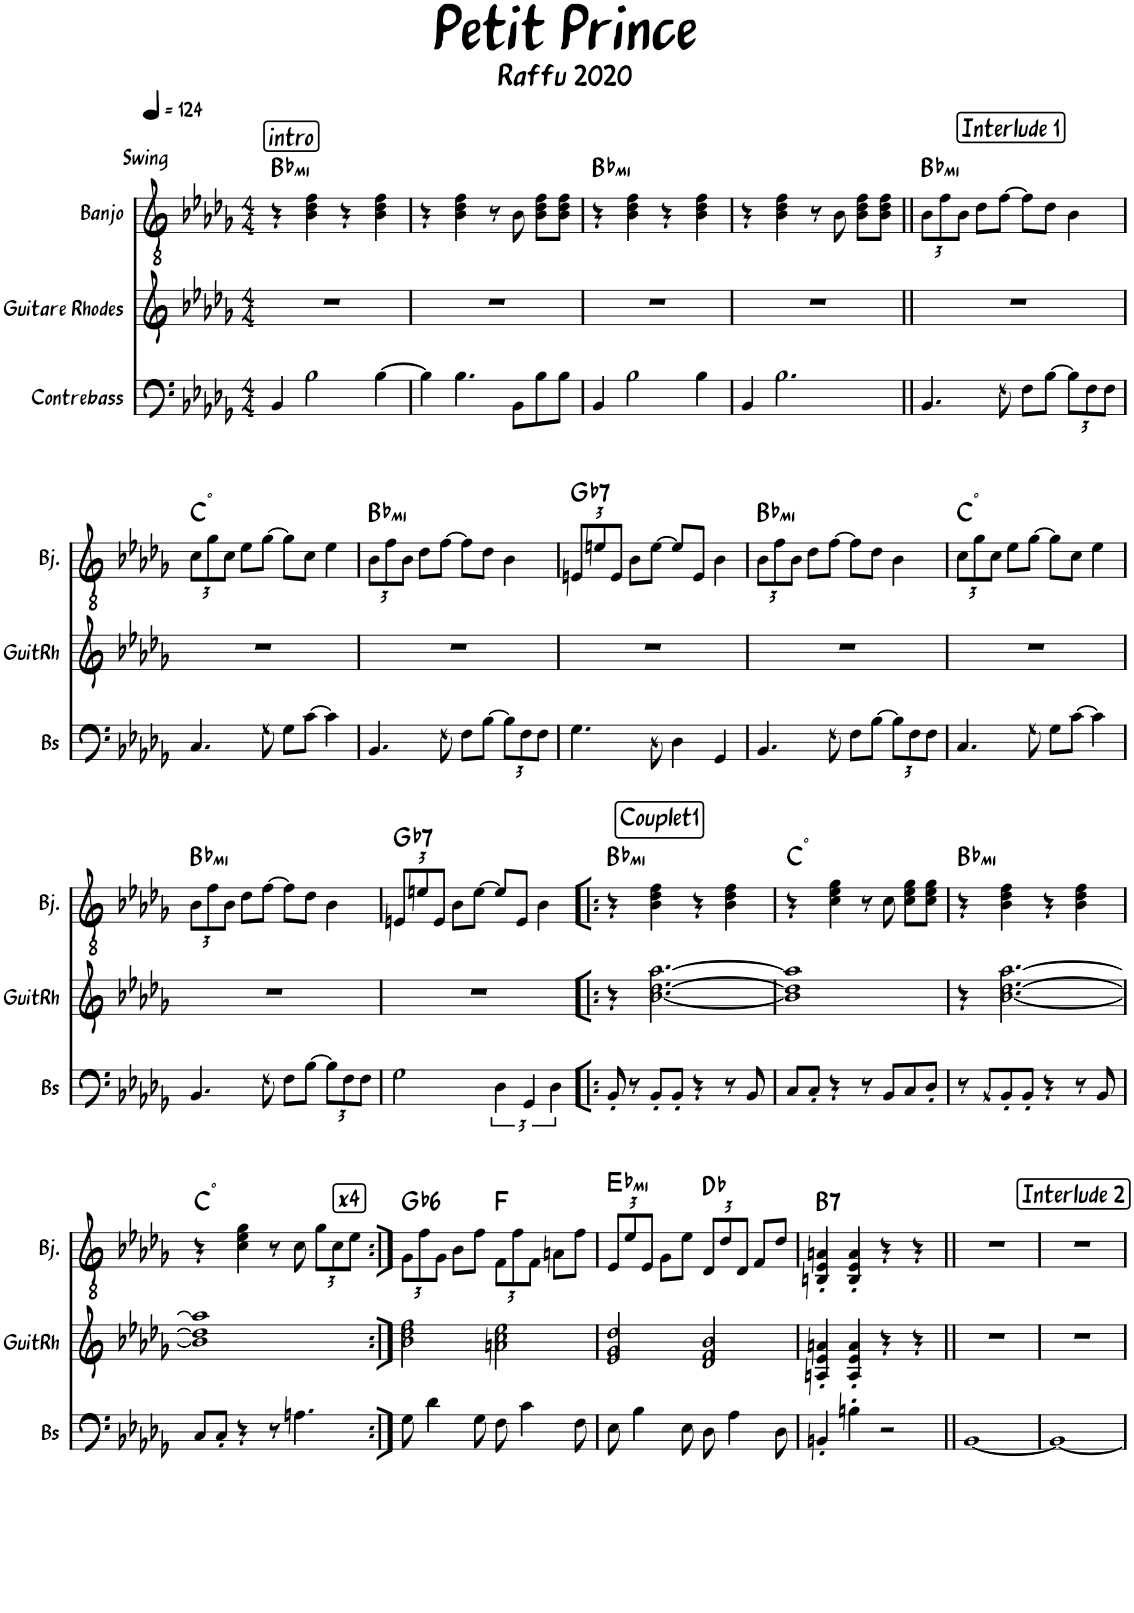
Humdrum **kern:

**kern	**kern	**kern	**harte
*part3	*part2	*part1	*part1
*staff3	*staff2	*staff1	*
*I"Contrebass	*I"Guitare Rhodes	*I"Banjo	*
*	*I'GuitRh	*I'Bj.	*
*clefF4	*clefG2	*clefGv2	*
*Trd7c12	*	*Trd7c12	*
*k[b-e-a-d-g-]	*k[b-e-a-d-g-]	*k[b-e-a-d-g-]	*
*M4/4	*M4/4	*M4/4	*
*MM124	*MM124	*MM124	*
!!LO:REH:place=s1:a:B:rj:fs=14:t=intro
=1	=1	=1	=1
!	!	!LO:TX:a:B:t=Swing	!LO:H:kt=mi
4BB-/	1r	4r	Bb:min
2B-\	.	4B-\ 4d-\ 4f\	.
.	.	4r	.
[4B-\	.	4B-\ 4d-\ 4f\	.
=2	=2	=2	=2
4B-\]	1r	4r	.
4.B-\	.	4B-\ 4d-\ 4f\	.
.	.	8r	.
8BB-\L	.	8B-\	.
8B-\	.	8B-\ 8d-\ 8f\L	.
8B-\J	.	8B-\ 8d-\ 8f\J	.
=3	=3	=3	=3
!	!	!	!LO:H:kt=mi
4BB-/	1r	4r	Bb:min
2B-\	.	4B-\ 4d-\ 4f\	.
.	.	4r	.
4B-\	.	4B-\ 4d-\ 4f\	.
=4	=4	=4	=4
4BB-/	1r	4r	.
2.B-\	.	4B-\ 4d-\ 4f\	.
.	.	8r	.
.	.	8B-\	.
.	.	8B-\ 8d-\ 8f\L	.
.	.	8B-\ 8d-\ 8f\J	.
!!LO:REH:place=s1:a:B:rj:fs=14:t=Interlude 1
=5||	=5||	=5||	=5||
*	*	*Xbrackettup	*
!	!	!	!LO:H:kt=mi
4.BB-/	1r	12B-\L	Bb:min
.	.	12f\	.
.	.	12B-\J	.
.	.	8d-\L	.
8F\	.	[8f\J	.
8F\L	.	8f\L]	.
[8B-\J	.	8d-\J	.
*Xbrackettup	*	*	*
12B-\L]	.	4B-\	.
12F\	.	.	.
12F\J	.	.	.
!!LO:LB:g=z
=6	=6	=6	=6
!	!	!	!LO:H:kt=°
4.C/	1r	12c\L	.
.	.	12g-\	.
.	.	12c\J	.
.	.	8e-\L	.
8G-\	.	[8g-\J	.
8G-\L	.	8g-\L]	.
[8c\J	.	8c\J	.
4c\]	.	4e-\	.
=7	=7	=7	=7
!	!	!	!LO:H:kt=mi
4.BB-/	1r	12B-\L	Bb:min
.	.	12f\	.
.	.	12B-\J	.
.	.	8d-\L	.
8F\	.	[8f\J	.
8F\L	.	8f\L]	.
[8B-\J	.	8d-\J	.
12B-\L]	.	4B-\	.
12F\	.	.	.
12F\J	.	.	.
=8	=8	=8	=8
!	!	!	!LO:H:kt=7
4.G-\	1r	12En/L	Gb:7
.	.	12en/	.
.	.	12E/J	.
.	.	8B-\L	.
8D-\	.	[8e\J	.
4D-\	.	8e/L]	.
.	.	8E/J	.
4GG-/	.	4B-\	.
=9	=9	=9	=9
!	!	!	!LO:H:kt=mi
4.BB-/	1r	12B-\L	Bb:min
.	.	12f\	.
.	.	12B-\J	.
.	.	8d-\L	.
8F\	.	[8f\J	.
8F\L	.	8f\L]	.
[8B-\J	.	8d-\J	.
12B-\L]	.	4B-\	.
12F\	.	.	.
12F\J	.	.	.
=10	=10	=10	=10
!	!	!	!LO:H:kt=°
4.C/	1r	12c\L	.
.	.	12g-\	.
.	.	12c\J	.
.	.	8e-\L	.
8G-\	.	[8g-\J	.
8G-\L	.	8g-\L]	.
[8c\J	.	8c\J	.
4c\]	.	4e-\	.
!!LO:LB:g=z
=11	=11	=11	=11
!	!	!	!LO:H:kt=mi
4.BB-/	1r	12B-\L	Bb:min
.	.	12f\	.
.	.	12B-\J	.
.	.	8d-\L	.
8F\	.	[8f\J	.
8F\L	.	8f\L]	.
[8B-\J	.	8d-\J	.
12B-\L]	.	4B-\	.
12F\	.	.	.
12F\J	.	.	.
=12	=12	=12	=12
!	!	!	!LO:H:kt=7
2G-\	1r	12En/L	Gb:7
.	.	12en/	.
.	.	12E/J	.
.	.	8B-\L	.
.	.	[8e\J	.
*brackettup	*	*	*
6D-\	.	8e/L]	.
.	.	8E/J	.
6GG-/	.	.	.
.	.	4B-\	.
6D-\	.	.	.
!!LO:REH:place=s1:a:B:rj:fs=14:t=Couplet1
=13!|:	=13!|:	=13!|:	=13!|:
!	!	!	!LO:H:kt=mi
8BB-'/	4r	4r	Bb:min
8r	.	.	.
8BB-'/L	[2.b-\ [2.dd-\ [2.aa-\	4B-\ 4d-\ 4f\	.
8BB-'/J	.	.	.
4r	.	4r	.
8r	.	4B-\ 4d-\ 4f\	.
8BB-/	.	.	.
=14	=14	=14	=14
!	!	!	!LO:H:kt=°
8C/L	1b-] 1dd-] 1aa-]	4r	.
8C'/J	.	.	.
4r	.	4c\ 4e-\ 4g-\	.
8r	.	8r	.
8BB-/L	.	8c\	.
8C/	.	8c\ 8e-\ 8g-\L	.
8D-'/J	.	8c\ 8e-\ 8g-\J	.
=15	=15	=15	=15
!	!	!	!LO:H:kt=mi
8r	4r	4r	Bb:min
8BB-/L	.	.	.
8BB-'/	[2.b-\ [2.dd-\ [2.aa-\	4B-\ 4d-\ 4f\	.
8BB-'/J	.	.	.
4r	.	4r	.
8r	.	4B-\ 4d-\ 4f\	.
8BB-/	.	.	.
!!LO:LB:g=z
!!LO:REH:place=s1:a:B:rj:fs=14:t=x4:qo=3.6666666666666665
=16	=16	=16	=16
!	!	!	!LO:H:kt=°
8C/L	1b-] 1dd-] 1aa-]	4r	.
8C'/J	.	.	.
4r	.	4c\ 4e-\ 4g-\	.
8r	.	8r	.
4.An\	.	8c\	.
.	.	12g-\L	.
.	.	12c\	.
.	.	12e-\J	.
=17:|!	=17:|!	=17:|!	=17:|!
!	!	!	!LO:H:kt=6
8G-\	2b-\ 2dd-\ 2ff\	12G-\L	Gb:maj6
.	.	12f\	.
4d-\	.	.	.
.	.	12G-\J	.
.	.	8B-\L	.
8G-\	.	8f\J	.
8F\	2an\ 2cc\ 2ee-\	12F\L	F:maj
.	.	12f\	.
4c\	.	.	.
.	.	12F\J	.
.	.	8An\L	.
8F\	.	8f\J	.
=18	=18	=18	=18
!	!	!	!LO:H:kt=mi
8E-\	2e-/ 2g-/ 2dd-/	12E-/L	Eb:min
.	.	12e-/	.
4B-\	.	.	.
.	.	12E-/J	.
.	.	8G-\L	.
8E-\	.	8e-\J	.
8D-\	2d-/ 2f/ 2b-/	12D-/L	Db:maj
.	.	12d-/	.
4A-\	.	.	.
.	.	12D-/J	.
.	.	8F/L	.
8D-\	.	8d-/J	.
=19	=19	=19	=19
!	!	!	!LO:H:kt=7
4BBn'/	4An/' 4e-/' 4an/'	4BBn/' 4E-/' 4An/'	B:7
4Bn'\	4A/' 4e-/' 4a/'	4BB/' 4E-/' 4A/'	.
2r	4r	4r	.
.	4r	4r	.
!!LO:REH:place=s1:a:B:rj:fs=14:t=Interlude 2
=20||	=20||	=20||	=20||
[1BB-	1r	1r	.
=21	=21	=21	=21
1BB-_	1r	1r	.
=	=	=	=
*-	*-	*-	*-
